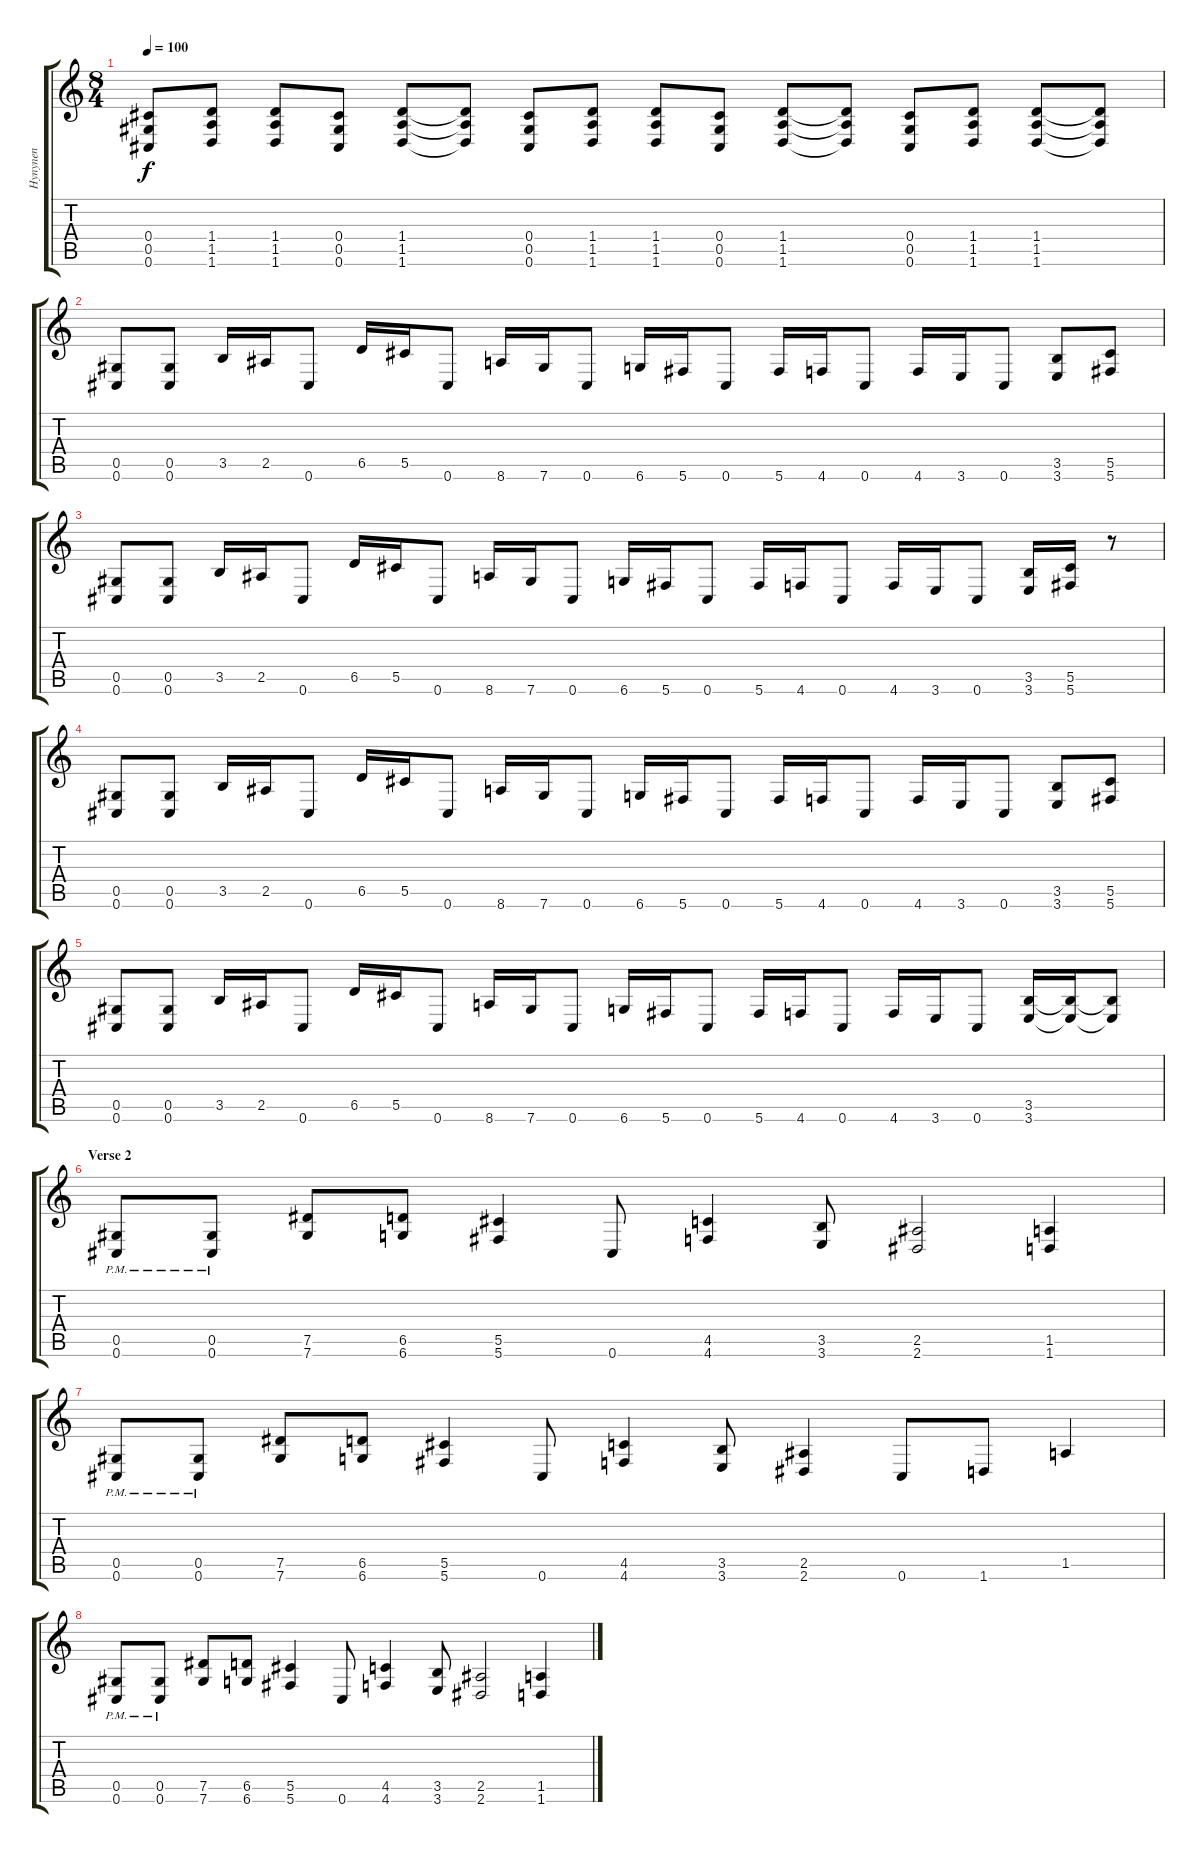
\track ("Hynynen" "Hynynen") {instrument distortionguitar}
\staff {score tabs}
\tuning (Eb4 Bb3 Gb3 Db3 Ab2 Db2) {hide}
\ts (8 4)
\tempo 100
\clef g2
\ks c
(0.4 0.5 0.6).8{dy f} (1.4 1.5 1.6).8 (1.4 1.5 1.6).8 (0.4 0.5 0.6).8 (1.4 1.5 1.6).8 (1.4{t} 1.5{t} 1.6{t}).8 (0.4 0.5 0.6).8 (1.4 1.5 1.6).8 (1.4 1.5 1.6).8 (0.4 0.5 0.6).8 (1.4 1.5 1.6).8 (1.4{t} 1.5{t} 1.6{t}).8 (0.4 0.5 0.6).8 (1.4 1.5 1.6).8 (1.4 1.5 1.6).8 (1.4{t} 1.5{t} 1.6{t}).8 |
(0.5 0.6).8 (0.5 0.6).8 3.5.16 2.5.16 0.6.8 6.5.16 5.5.16 0.6.8 8.6.16 7.6.16 0.6.8 6.6.16 5.6.16 0.6.8 5.6.16 4.6.16 0.6.8 4.6.16 3.6.16 0.6.8 (3.5 3.6).8 (5.5 5.6).8 |
(0.5 0.6).8 (0.5 0.6).8 3.5.16 2.5.16 0.6.8 6.5.16 5.5.16 0.6.8 8.6.16 7.6.16 0.6.8 6.6.16 5.6.16 0.6.8 5.6.16 4.6.16 0.6.8 4.6.16 3.6.16 0.6.8 (3.5 3.6).16 (5.5 5.6).16 r.8 |
(0.5 0.6).8 (0.5 0.6).8 3.5.16 2.5.16 0.6.8 6.5.16 5.5.16 0.6.8 8.6.16 7.6.16 0.6.8 6.6.16 5.6.16 0.6.8 5.6.16 4.6.16 0.6.8 4.6.16 3.6.16 0.6.8 (3.5 3.6).8 (5.5 5.6).8 |
(0.5 0.6).8 (0.5 0.6).8 3.5.16 2.5.16 0.6.8 6.5.16 5.5.16 0.6.8 8.6.16 7.6.16 0.6.8 6.6.16 5.6.16 0.6.8 5.6.16 4.6.16 0.6.8 4.6.16 3.6.16 0.6.8 (3.5 3.6).16 (3.5{t} 3.6{t}).16 (3.5{t} 3.6{t}).8 |
\section ("" "Verse 2")
(0.5{pm} 0.6{pm}).8 (0.5{pm} 0.6{pm}).8 (7.5 7.6).8 (6.5 6.6).8 (5.5 5.6).4 0.6.8 (4.5 4.6).4 (3.5 3.6).8 (2.5 2.6).2 (1.5 1.6).4 |
(0.5{pm} 0.6{pm}).8 (0.5{pm} 0.6{pm}).8 (7.5 7.6).8 (6.5 6.6).8 (5.5 5.6).4 0.6.8 (4.5 4.6).4 (3.5 3.6).8 (2.5 2.6).4 0.6.8 1.6.8 1.5.4 |
(0.5{pm} 0.6{pm}).8 (0.5{pm} 0.6{pm}).8 (7.5 7.6).8 (6.5 6.6).8 (5.5 5.6).4 0.6.8 (4.5 4.6).4 (3.5 3.6).8 (2.5 2.6).2 (1.5 1.6).4
